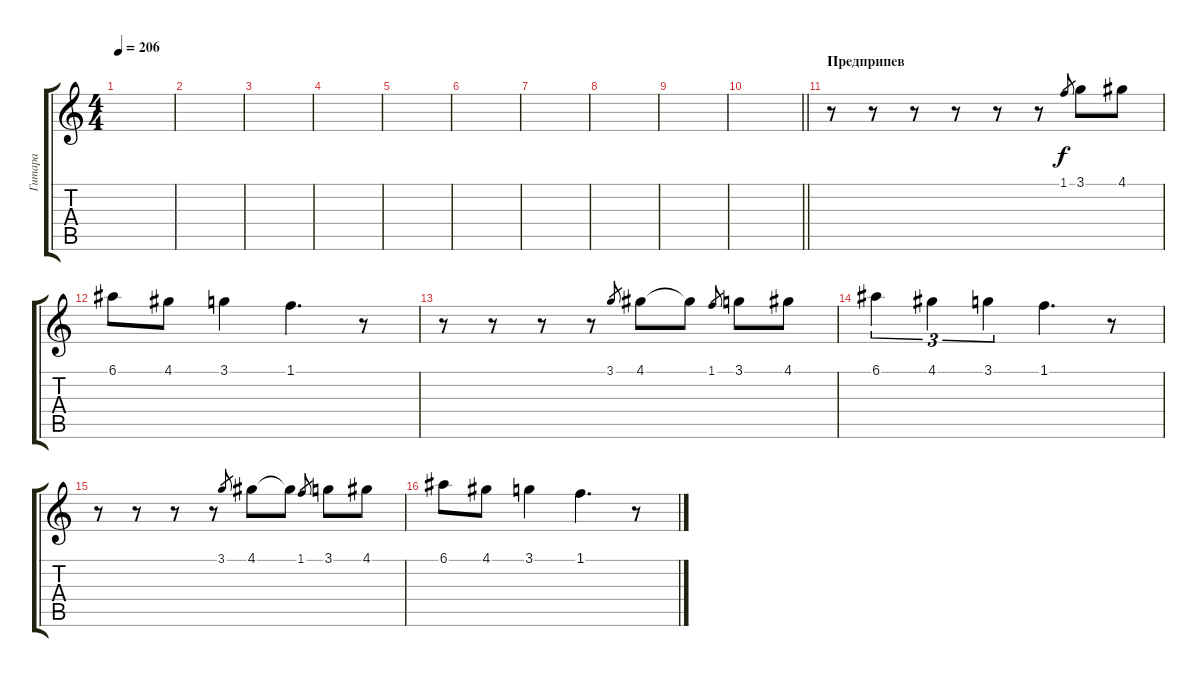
\track ("Гитара" "Гитара") {instrument banjo}
\staff {score tabs}
\tuning (E4 B3 G3 D3 A2 E2) {hide}
\displaytranspose 12
\ts (4 4)
\tempo 206
\clef g2
\ks c
|
|
|
|
|
|
|
|
|
\barLineRight lightlight
|
\section ("" "Предприпев")
r.8{volume 9 instrument shakuhachi} r.8 r.8 r.8 r.8 r.8 1.1.8{gr} 3.1.8 4.1.8 |
6.1.8 4.1.8 3.1.4 1.1.4{d} r.8 |
r.8 r.8 r.8 r.8 3.1.8{gr} 4.1.8 4.1{t}.8 1.1.8{gr} 3.1.8 4.1.8 |
6.1.4{tu (3 2)} 4.1.4{tu (3 2)} 3.1.4{tu (3 2)} 1.1.4{d} r.8 |
r.8 r.8 r.8 r.8 3.1.8{gr} 4.1.8 4.1{t}.8 1.1.8{gr} 3.1.8 4.1.8 |
6.1.8 4.1.8 3.1.4 1.1.4{d} r.8
